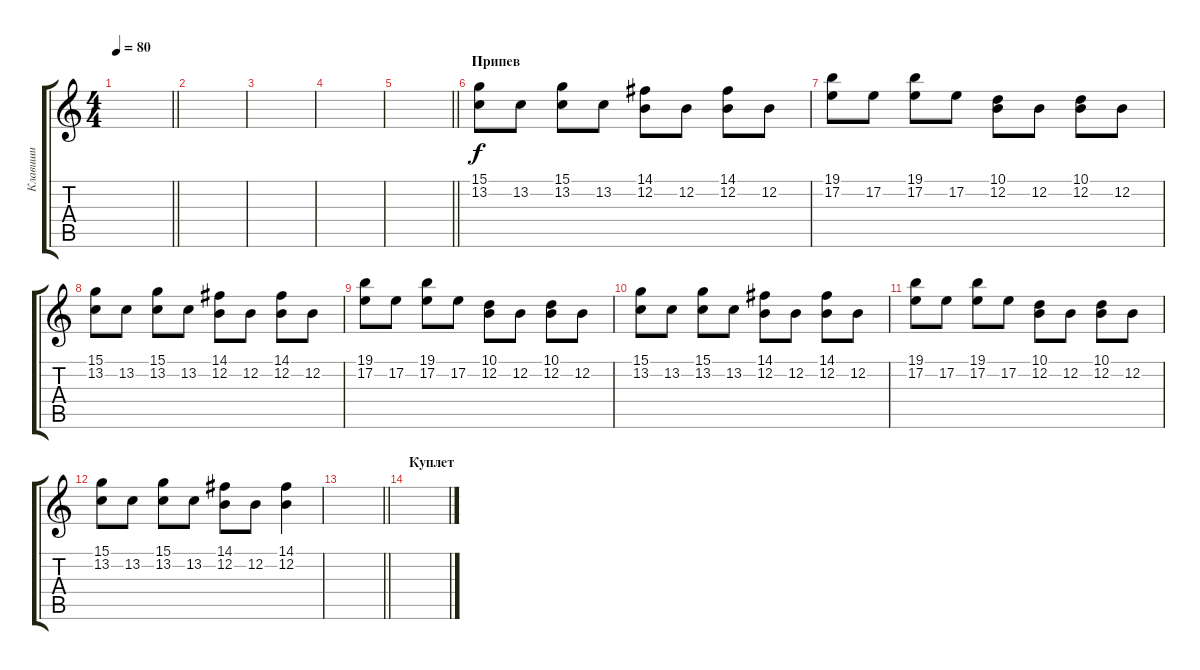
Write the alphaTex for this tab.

\track ("Клавиши" "Клавиши") {instrument stringensemble1}
\staff {score tabs}
\tuning (E4 B3 G3 D3 A2 E2) {hide}
\ts (4 4)
\tempo 80
\clef g2
\barLineRight lightlight
\ks c
|
|
|
|
\barLineRight lightlight
|
\section ("" "Припев")
(15.1 13.2).8 13.2.8 (15.1 13.2).8 13.2.8 (14.1 12.2).8 12.2.8 (14.1 12.2).8 12.2.8 |
(19.1 17.2).8 17.2.8 (19.1 17.2).8 17.2.8 (10.1 12.2).8 12.2.8 (10.1 12.2).8 12.2.8 |
(15.1 13.2).8 13.2.8 (15.1 13.2).8 13.2.8 (14.1 12.2).8 12.2.8 (14.1 12.2).8 12.2.8 |
(19.1 17.2).8 17.2.8 (19.1 17.2).8 17.2.8 (10.1 12.2).8 12.2.8 (10.1 12.2).8 12.2.8 |
(15.1 13.2).8 13.2.8 (15.1 13.2).8 13.2.8 (14.1 12.2).8 12.2.8 (14.1 12.2).8 12.2.8 |
(19.1 17.2).8 17.2.8 (19.1 17.2).8 17.2.8 (10.1 12.2).8 12.2.8 (10.1 12.2).8 12.2.8 |
(15.1 13.2).8 13.2.8 (15.1 13.2).8 13.2.8 (14.1 12.2).8 12.2.8 (14.1 12.2).4 |
\barLineRight lightlight
|
\section ("" "Куплет")
